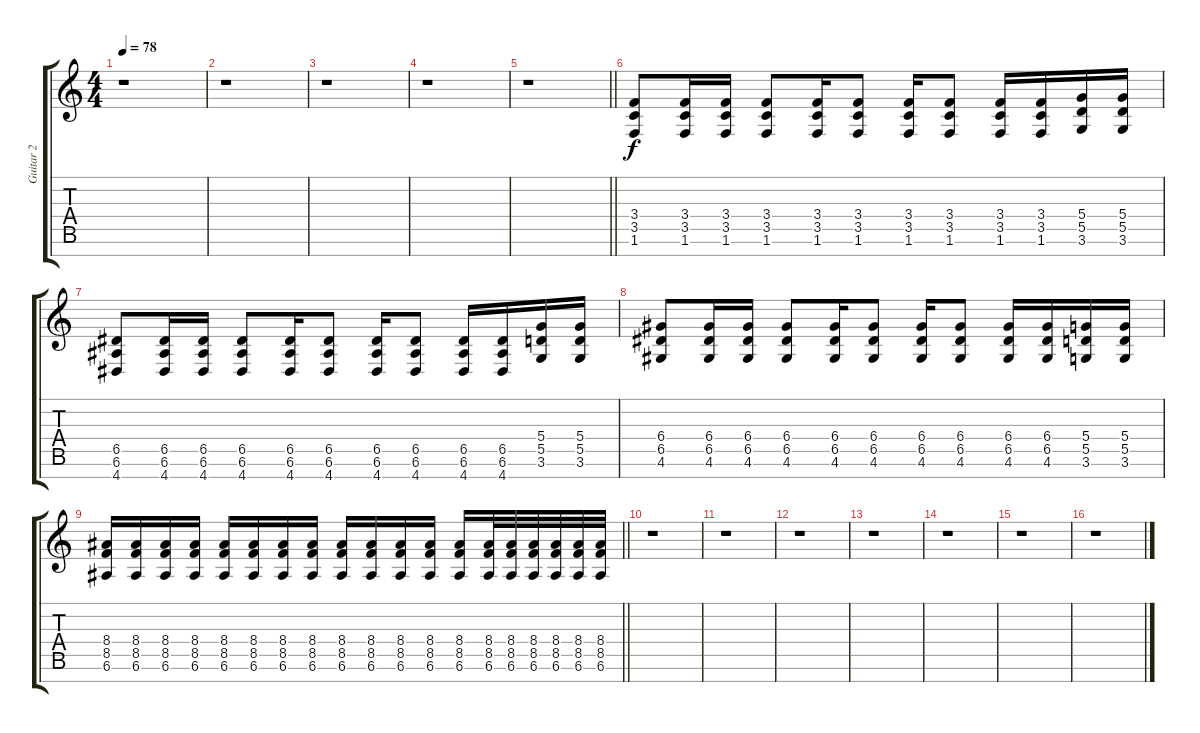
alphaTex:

\track ("Guitar 2" "Guitar 2") {instrument overdrivenguitar}
\staff {score tabs}
\tuning (E4 B3 G3 D3 A2 E2 B1) {hide}
\ts (4 4)
\tempo 78
\clef g2
\ks c
r.1{dy f instrument overdrivenguitar} |
r.1 |
r.1 |
r.1 |
\barLineRight lightlight
r.1 |
(3.4 3.5 1.6).8 (3.4 3.5 1.6).16 (3.4 3.5 1.6).16 (3.4 3.5 1.6).8 (3.4 3.5 1.6).16 (3.4 3.5 1.6).8 (3.4 3.5 1.6).16 (3.4 3.5 1.6).8 (3.4 3.5 1.6).16 (3.4 3.5 1.6).16 (5.4 5.5 3.6).16 (5.4 5.5 3.6).16 |
(6.5 6.6 4.7).8 (6.5 6.6 4.7).16 (6.5 6.6 4.7).16 (6.5 6.6 4.7).8 (6.5 6.6 4.7).16 (6.5 6.6 4.7).8 (6.5 6.6 4.7).16 (6.5 6.6 4.7).8 (6.5 6.6 4.7).16 (6.5 6.6 4.7).16 (5.4 5.5 3.6).16 (5.4 5.5 3.6).16 |
(6.4 6.5 4.6).8 (6.4 6.5 4.6).16 (6.4 6.5 4.6).16 (6.4 6.5 4.6).8 (6.4 6.5 4.6).16 (6.4 6.5 4.6).8 (6.4 6.5 4.6).16 (6.4 6.5 4.6).8 (6.4 6.5 4.6).16 (6.4 6.5 4.6).16 (5.4 5.5 3.6).16 (5.4 5.5 3.6).16 |
\barLineRight lightlight
(8.4 8.5 6.6).16 (8.4 8.5 6.6).16 (8.4 8.5 6.6).16 (8.4 8.5 6.6).16 (8.4 8.5 6.6).16 (8.4 8.5 6.6).16 (8.4 8.5 6.6).16 (8.4 8.5 6.6).16 (8.4 8.5 6.6).16 (8.4 8.5 6.6).16 (8.4 8.5 6.6).16 (8.4 8.5 6.6).16 (8.4 8.5 6.6).16 (8.4 8.5 6.6).32 (8.4 8.5 6.6).32 (8.4 8.5 6.6).32 (8.4 8.5 6.6).32 (8.4 8.5 6.6).32 (8.4 8.5 6.6).32 |
r.1 |
r.1 |
r.1 |
r.1 |
r.1 |
r.1 |
r.1
